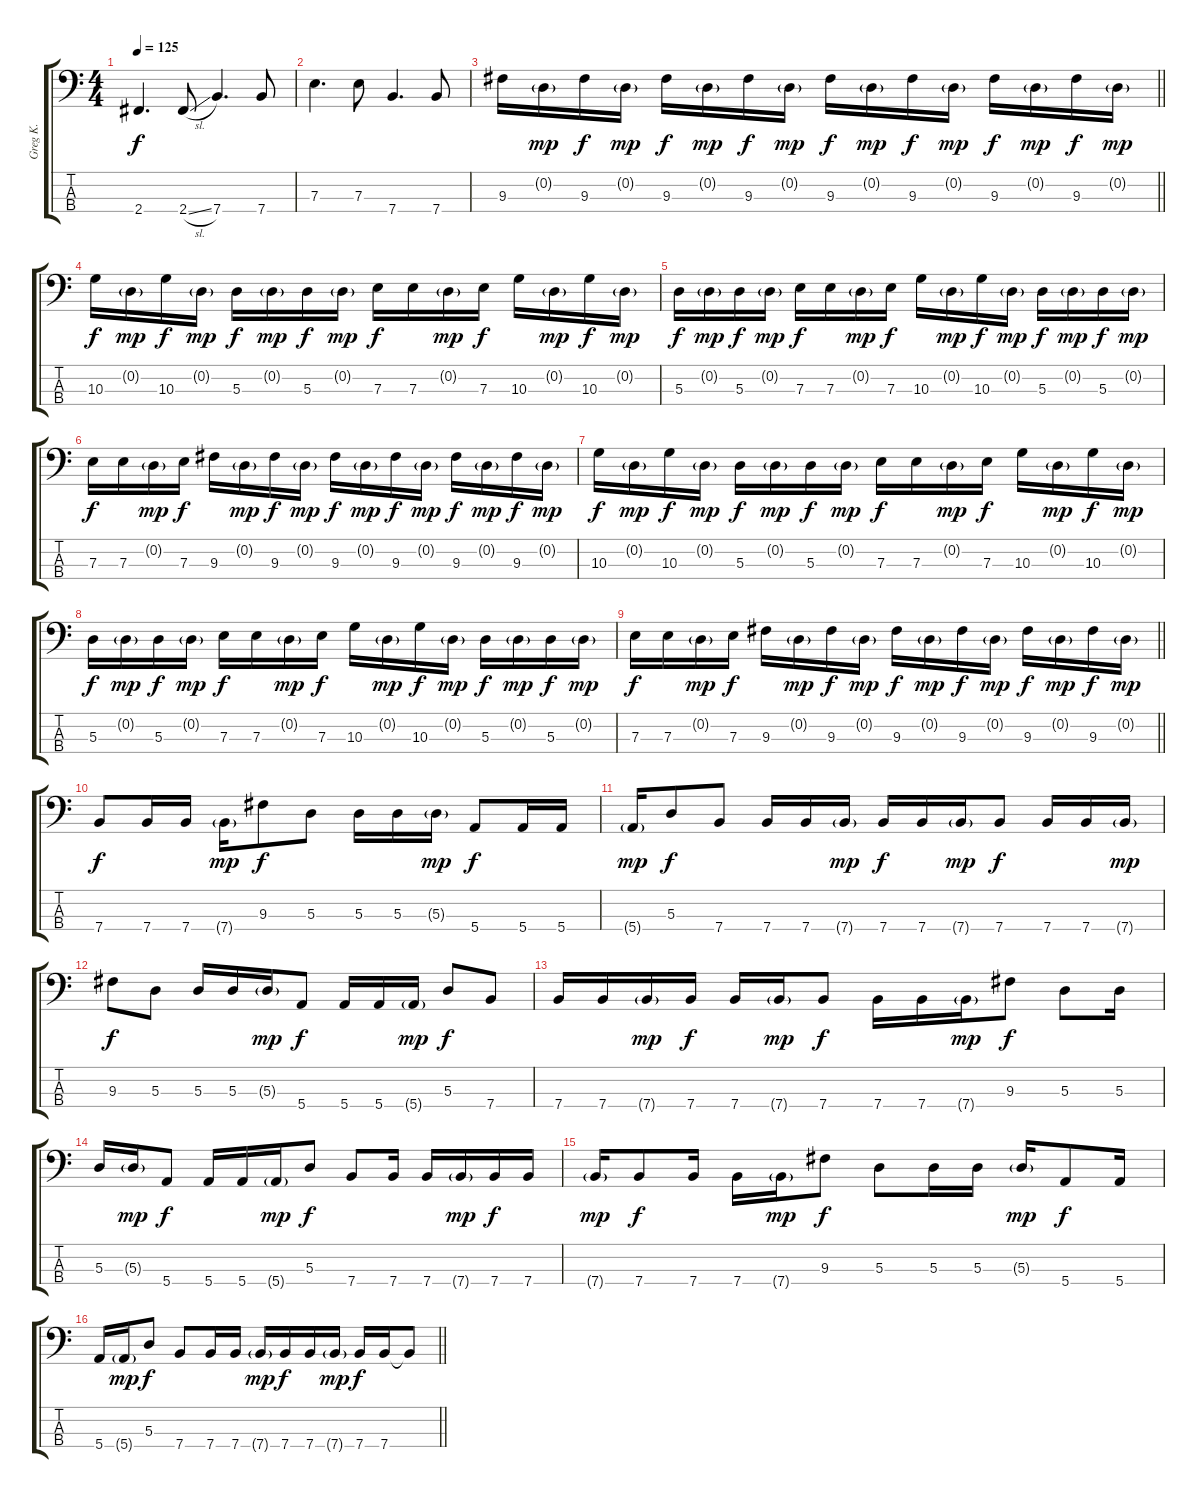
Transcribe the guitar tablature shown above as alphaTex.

\track ("Greg K." "Greg K.") {instrument electricbasspick}
\staff {score tabs}
\tuning (G2 D2 A1 E1) {hide}
\ts (4 4)
\tempo 125
\clef f4
\ks c
2.4.4{d dy f} 2.4{sl}.8 7.4.4{d} 7.4.8 |
7.3.4{d} 7.3.8 7.4.4{d} 7.4.8 |
\barLineRight lightlight
9.3.16 0.2{g}.16{dy mp} 9.3.16{dy f} 0.2{g}.16{dy mp} 9.3.16{dy f} 0.2{g}.16{dy mp} 9.3.16{dy f} 0.2{g}.16{dy mp} 9.3.16{dy f} 0.2{g}.16{dy mp} 9.3.16{dy f} 0.2{g}.16{dy mp} 9.3.16{dy f} 0.2{g}.16{dy mp} 9.3.16{dy f} 0.2{g}.16{dy mp} |
10.3.16{dy f} 0.2{g}.16{dy mp} 10.3.16{dy f} 0.2{g}.16{dy mp} 5.3.16{dy f} 0.2{g}.16{dy mp} 5.3.16{dy f} 0.2{g}.16{dy mp} 7.3.16{dy f} 7.3.16 0.2{g}.16{dy mp} 7.3.16{dy f} 10.3.16 0.2{g}.16{dy mp} 10.3.16{dy f} 0.2{g}.16{dy mp} |
5.3.16{dy f} 0.2{g}.16{dy mp} 5.3.16{dy f} 0.2{g}.16{dy mp} 7.3.16{dy f} 7.3.16 0.2{g}.16{dy mp} 7.3.16{dy f} 10.3.16 0.2{g}.16{dy mp} 10.3.16{dy f} 0.2{g}.16{dy mp} 5.3.16{dy f} 0.2{g}.16{dy mp} 5.3.16{dy f} 0.2{g}.16{dy mp} |
7.3.16{dy f} 7.3.16 0.2{g}.16{dy mp} 7.3.16{dy f} 9.3.16 0.2{g}.16{dy mp} 9.3.16{dy f} 0.2{g}.16{dy mp} 9.3.16{dy f} 0.2{g}.16{dy mp} 9.3.16{dy f} 0.2{g}.16{dy mp} 9.3.16{dy f} 0.2{g}.16{dy mp} 9.3.16{dy f} 0.2{g}.16{dy mp} |
10.3.16{dy f} 0.2{g}.16{dy mp} 10.3.16{dy f} 0.2{g}.16{dy mp} 5.3.16{dy f} 0.2{g}.16{dy mp} 5.3.16{dy f} 0.2{g}.16{dy mp} 7.3.16{dy f} 7.3.16 0.2{g}.16{dy mp} 7.3.16{dy f} 10.3.16 0.2{g}.16{dy mp} 10.3.16{dy f} 0.2{g}.16{dy mp} |
5.3.16{dy f} 0.2{g}.16{dy mp} 5.3.16{dy f} 0.2{g}.16{dy mp} 7.3.16{dy f} 7.3.16 0.2{g}.16{dy mp} 7.3.16{dy f} 10.3.16 0.2{g}.16{dy mp} 10.3.16{dy f} 0.2{g}.16{dy mp} 5.3.16{dy f} 0.2{g}.16{dy mp} 5.3.16{dy f} 0.2{g}.16{dy mp} |
\barLineRight lightlight
7.3.16{dy f} 7.3.16 0.2{g}.16{dy mp} 7.3.16{dy f} 9.3.16 0.2{g}.16{dy mp} 9.3.16{dy f} 0.2{g}.16{dy mp} 9.3.16{dy f} 0.2{g}.16{dy mp} 9.3.16{dy f} 0.2{g}.16{dy mp} 9.3.16{dy f} 0.2{g}.16{dy mp} 9.3.16{dy f} 0.2{g}.16{dy mp} |
7.4.8{dy f} 7.4.16 7.4.16 7.4{g}.16{dy mp} 9.3.8{dy f} 5.3.8 5.3.16 5.3.16 5.3{g}.16{dy mp} 5.4.8{dy f} 5.4.16 5.4.16 |
5.4{g}.16{dy mp} 5.3.8{dy f} 7.4.8 7.4.16 7.4.16 7.4{g}.16{dy mp} 7.4.16{dy f} 7.4.16 7.4{g}.16{dy mp} 7.4.8{dy f} 7.4.16 7.4.16 7.4{g}.16{dy mp} |
9.3.8{dy f} 5.3.8 5.3.16 5.3.16 5.3{g}.16{dy mp} 5.4.8{dy f} 5.4.16 5.4.16 5.4{g}.16{dy mp} 5.3.8{dy f} 7.4.8 |
7.4.16 7.4.16 7.4{g}.16{dy mp} 7.4.16{dy f} 7.4.16 7.4{g}.16{dy mp} 7.4.8{dy f} 7.4.16 7.4.16 7.4{g}.16{dy mp} 9.3.8{dy f} 5.3.8 5.3.16 |
5.3.16 5.3{g}.16{dy mp} 5.4.8{dy f} 5.4.16 5.4.16 5.4{g}.16{dy mp} 5.3.8{dy f} 7.4.8 7.4.16 7.4.16 7.4{g}.16{dy mp} 7.4.16{dy f} 7.4.16 |
7.4{g}.16{dy mp} 7.4.8{dy f} 7.4.16 7.4.16 7.4{g}.16{dy mp} 9.3.8{dy f} 5.3.8 5.3.16 5.3.16 5.3{g}.16{dy mp} 5.4.8{dy f} 5.4.16 |
\barLineRight lightlight
5.4.16 5.4{g}.16{dy mp} 5.3.8{dy f} 7.4.8 7.4.16 7.4.16 7.4{g}.16{dy mp} 7.4.16{dy f} 7.4.16 7.4{g}.16{dy mp} 7.4.16{dy f} 7.4.16 7.4{t}.8
